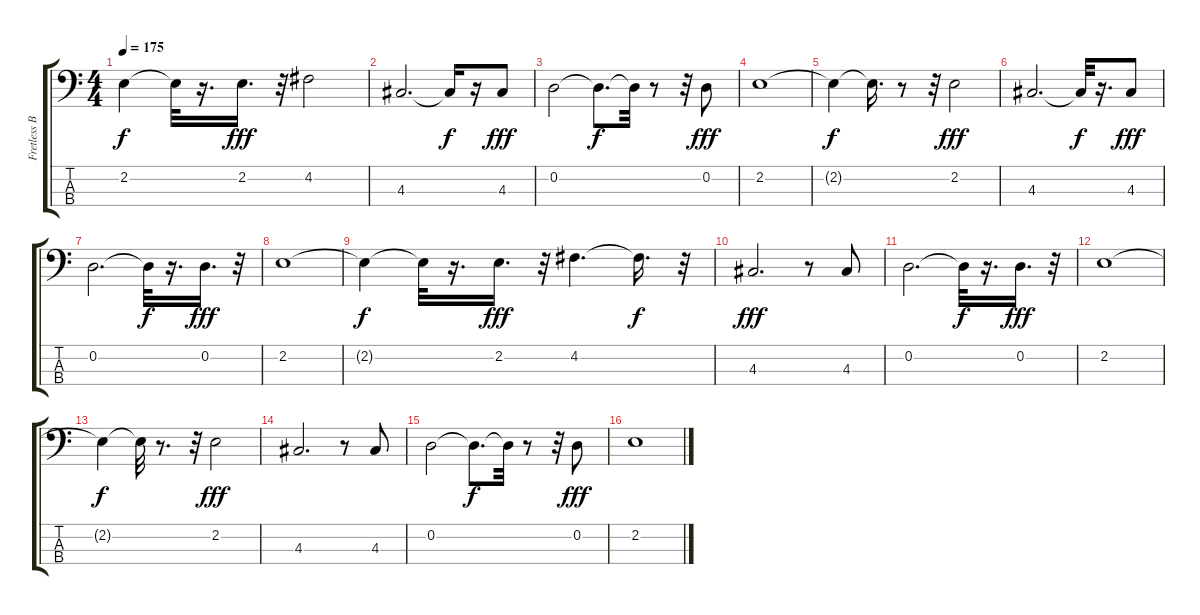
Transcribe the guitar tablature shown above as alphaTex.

\track ("Fretless Bass" "Fretless B") {instrument fretlessbass}
\staff {score tabs}
\tuning (G2 D2 A1 E1) {hide}
\ts (4 4)
\tempo 175
\clef f4
\ks c
2.2{t}.4{dy f} 2.2{t}.32 r.16{d} 2.2.16{d dy fff} r.32 4.2.2 |
4.3.2{d} 4.3{t}.16{dy f} r.16 4.3.8{dy fff} |
0.2.2 0.2{t}.8{d dy f} 0.2{t}.32 r.8 r.32 0.2.8{dy fff} |
2.2.1 |
2.2{t}.4{dy f} 2.2{t}.16{d} r.8 r.32 2.2.2{dy fff} |
4.3.2{d} 4.3{t}.32{dy f} r.16{d} 4.3.8{dy fff} |
0.2.2{d} 0.2{t}.32{dy f} r.16{d} 0.2.16{d dy fff} r.32 |
2.2.1 |
2.2{t}.4{dy f} 2.2{t}.32 r.16{d} 2.2.16{d dy fff} r.32 4.2.4{d} 4.2{t}.16{d dy f} r.32 |
4.3.2{d dy fff} r.8 4.3.8 |
0.2.2{d} 0.2{t}.32{dy f} r.16{d} 0.2.16{d dy fff} r.32 |
2.2.1 |
2.2{t}.4{dy f} 2.2{t}.32 r.8{d} r.32 2.2.2{dy fff} |
4.3.2{d} r.8 4.3.8 |
0.2.2 0.2{t}.8{d dy f} 0.2{t}.32 r.8 r.32 0.2.8{dy fff} |
2.2.1
